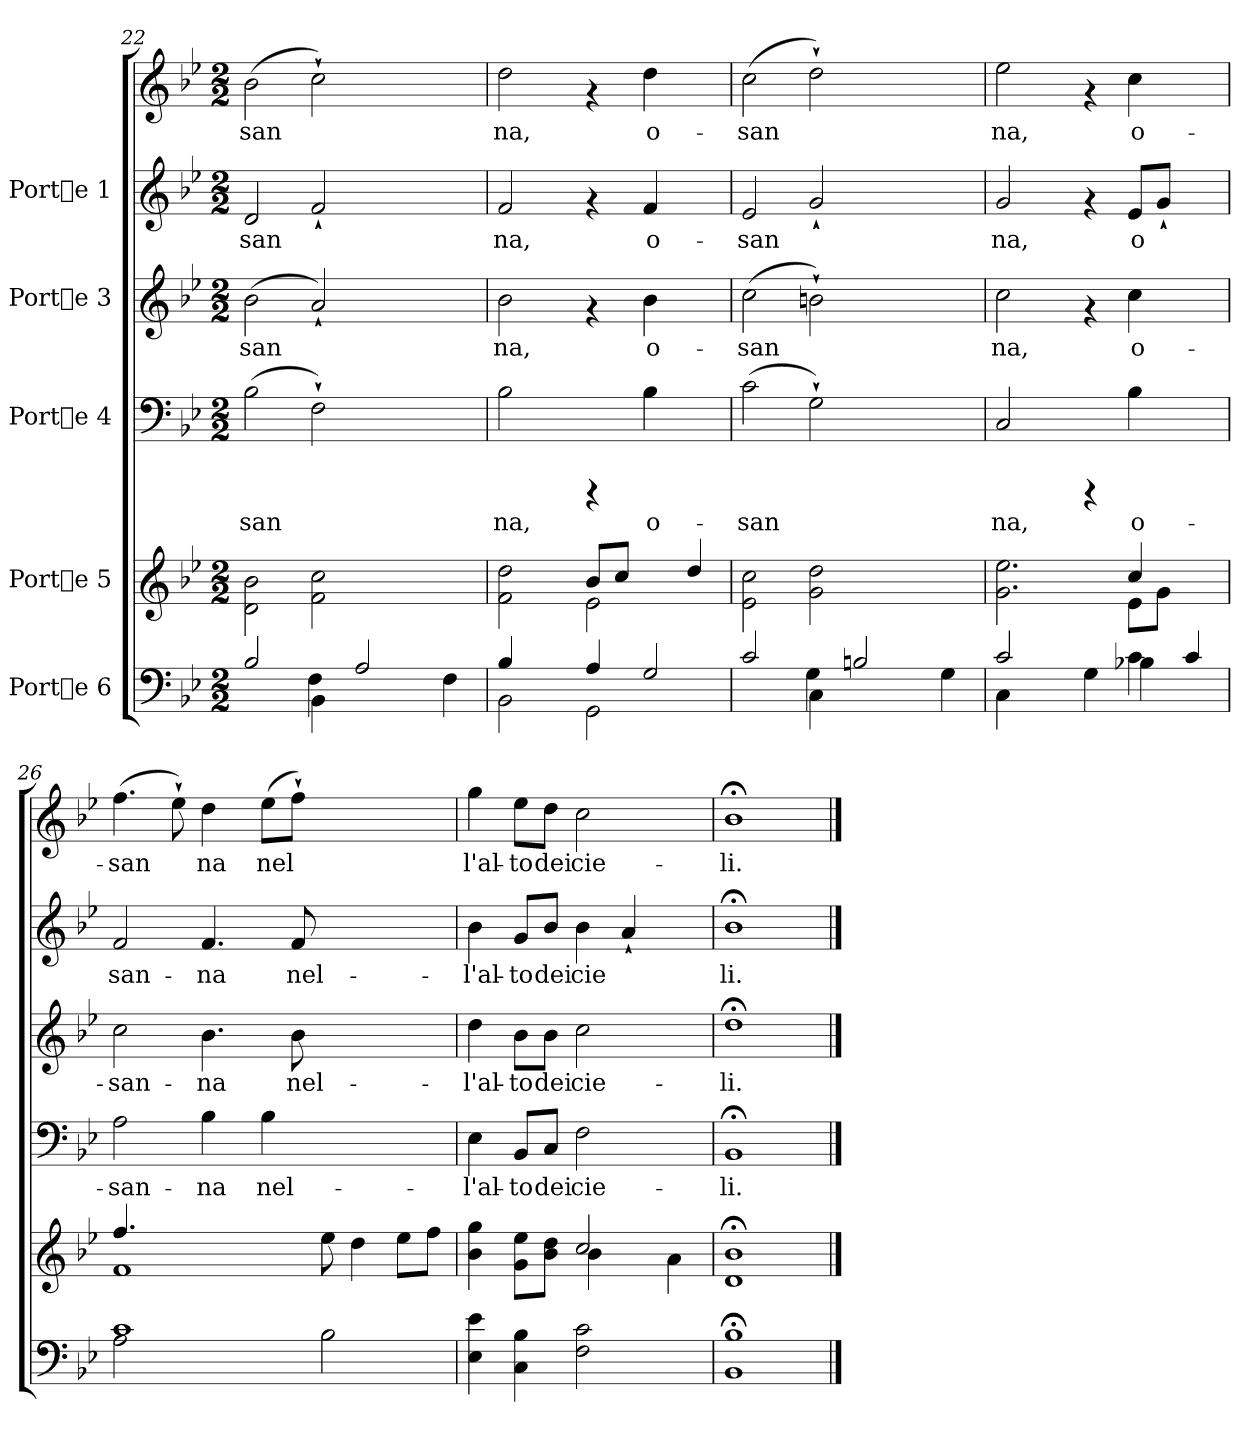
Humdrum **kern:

**kern	**kern	**kern	**text	**kern	**text	**kern	**text	**kern	**text
*part5	*part4	*part3	*part3	*part2	*part2	*part1	*part1	*part1	*part1
*staff6	*staff5	*staff4	*staff4	*staff3	*staff3	*staff2	*staff2	*staff1	*staff1
*I"Porte 6	*I"Porte 5	*I"Porte 4	*	*I"Porte 3	*	*I"Porte 1	*	*	*
!!LO:PB:g=z
*clefF4	*clefG2	*clefF4	*	*clefG2	*	*clefG2	*	*clefG2	*
*k[b-e-]	*k[b-e-]	*k[b-e-]	*	*k[b-e-]	*	*k[b-e-]	*	*k[b-e-]	*
*B-:	*B-:	*B-:	*	*B-:	*	*B-:	*	*B-:	*
*M2/2	*M2/2	*M2/2	*	*M2/2	*	*M2/2	*	*M2/2	*
*MM240	*MM240	*MM240	*	*MM240	*	*MM240	*	*MM240	*
=22	=22	=22	=22	=22	=22	=22	=22	=22	=22
*^	*	*	*	*	*	*	*	*	*
!	!	!	!	!LO:LY:b	!	!LO:LY:b	!	!LO:LY:b	!	!LO:LY:b
2B-/	2ryy	2b-\ 2d\	(>2B-\	-san-	(>2b-\	-san-	2d/	-san-	(>2b-\	-san-
!	!	!	!	!LO:LY:b	!	!LO:LY:b	!	!LO:LY:b	!	!LO:LY:b
4BB-\	4F\	2cc\ 2f\	2F`>\)	--	2a`</)	--	2f`</	--	2cc`>\)	--
2A/	2.ryy	.	.	.	.	.	.	.	.	.
.	.	2ryy	2ryy	.	2ryy	.	2ryy	.	2ryy	.
4F\	.	.	.	.	.	.	.	.	.	.
=23	=23	=23	=23	=23	=23	=23	=23	=23	=23	=23
*	*	*^	*	*	*	*	*	*	*	*
!	!	!	!	!	!LO:LY:b	!	!LO:LY:b	!	!LO:LY:b	!	!LO:LY:b
2BB-\	4B-/	2dd\ 2f\	2ryy	2B-\	-na,	2b-\	-na,	2f/	-na,	2dd\	-na,
.	4ryy	.	.	.	.	.	.	.	.	.	.
4A/	2GG\	2e-\	8b-/L	4rCCC	.	4rf	.	4rf	.	4rf	.
.	.	.	8cc/J	.	.	.	.	.	.	.	.
!	!	!	!	!	!LO:LY:b	!	!LO:LY:b	!	!LO:LY:b	!	!LO:LY:b
2G/	.	.	2ryy	4B-\	o-	4b-\	o-	4f/	o-	4dd\	o-
.	4ryy	4dd/	.	4ryy	.	4ryy	.	4ryy	.	4ryy	.
*	*	*v	*v	*	*	*	*	*	*	*	*
=24	=24	=24	=24	=24	=24	=24	=24	=24	=24	=24
!	!	!	!	!LO:LY:b	!	!LO:LY:b	!	!LO:LY:b	!	!LO:LY:b
2c/	2ryy	2cc\ 2e-\	(>2c\	-san-	(>2cc\	-san-	2e-/	-san-	(>2cc\	-san-
!	!	!	!	!LO:LY:b	!	!LO:LY:b	!	!LO:LY:b	!	!LO:LY:b
4C\	4G\	2dd\ 2g\	2G`>\)	--	2bn`>\)	--	2g`</	--	2dd`>\)	--
2Bn/	2.ryy	.	.	.	.	.	.	.	.	.
.	.	2ryy	2ryy	.	2ryy	.	2ryy	.	2ryy	.
4G\	.	.	.	.	.	.	.	.	.	.
=25	=25	=25	=25	=25	=25	=25	=25	=25	=25	=25
*	*	*^	*	*	*	*	*	*	*	*
!	!	!	!	!	!LO:LY:b	!	!LO:LY:b	!	!LO:LY:b	!	!LO:LY:b
2c/	4C\	2.ee-\ 2.g\	2.ryy	2C/	-na,	2cc\	-na,	2g/	-na,	2ee-\	-na,
.	2ryy	.	.	.	.	.	.	.	.	.	.
4G\	.	.	.	4rCCC	.	4rf	.	4rf	.	4rf	.
!	!	!	!	!	!LO:LY:b	!	!LO:LY:b	!	!LO:LY:b	!	!LO:LY:b
4c\	4B-X\	4cc/	8e-\L	4B-\	o-	4cc\	o-	8e-/L	o-	4cc\	o-
!	!	!	!	!	!	!	!	!	!LO:LY:b	!	!
.	.	.	8g\J	.	.	.	.	8g`</J	--	.	.
4c/	4ryy	4ryy	4ryy	4ryy	.	4ryy	.	4ryy	.	4ryy	.
=26	=26	=26	=26	=26	=26	=26	=26	=26	=26	=26	=26
!	!	!	!	!	!LO:LY:b	!	!LO:LY:b	!	!LO:LY:b	!	!LO:LY:b
1c	2A\	1f	4.ff/	2A\	-san-	2cc\	-san-	2f/	-san-	(>4.ff\	-san-
!	!	!	!	!	!	!	!	!	!	!	!LO:LY:b
.	.	.	1ryy	.	.	.	.	.	.	8ee-`>\)	-
!	!	!	!	!	!LO:LY:b	!	!LO:LY:b	!	!LO:LY:b	!	!LO:LY:b
.	8ryy	.	.	4B-\	-na	4.b-\	-na	4.f/	-na	4dd\	na
.	1ryy	.	.	.	.	.	.	.	.	.	.
!	!	!	!	!	!LO:LY:b	!	!	!	!	!	!LO:LY:b
.	.	.	.	4B-\	nel-	.	.	.	.	(>8ee-\L	nel-
!	!	!	!	!	!	!	!LO:LY:b	!	!LO:LY:b	!	!LO:LY:b
.	.	.	.	.	.	8b-\	nel-	8f/	nel-	8ff`>\J)	--
2B-\	.	8ee-\	.	2ryy	.	2ryy	.	2ryy	.	2ryy	.
.	.	4dd\	.	.	.	.	.	.	.	.	.
.	.	8ee-\L	4ryy	.	.	.	.	.	.	.	.
8ryy	.	8ff\J	.	8ryy	.	8ryy	.	8ryy	.	8ryy	.
*v	*v	*	*	*	*	*	*	*	*	*	*
!!LO:LB:g=z
=27	=27	=27	=27	=27	=27	=27	=27	=27	=27	=27
!	!	!	!	!LO:LY:b	!	!LO:LY:b	!	!LO:LY:b	!	!LO:LY:b
4e-\ 4E-\	4gg\ 4b-\	2ryy	4E-\	-l'al-	4dd\	-l'al-	4b-\	-l'al-	4gg\	-l'al-
!	!	!	!	!LO:LY:b	!	!LO:LY:b	!	!LO:LY:b	!	!LO:LY:b
4B-\ 4C\	8ee-\ 8g\L	.	8BB-/L	-to	8b-\L	-to	8g/L	-to	8ee-\L	-to
!	!	!	!	!LO:LY:b	!	!LO:LY:b	!	!LO:LY:b	!	!LO:LY:b
.	8dd\ 8b-\J	.	8C/J	dei	8b-\J	dei	8b-/J	dei	8dd\J	dei
!	!	!	!	!LO:LY:b	!	!LO:LY:b	!	!LO:LY:b	!	!LO:LY:b
2c\ 2F\	2cc/	4b-\	2F\	cie-	2cc\	cie-	4b-\	cie-	2cc\	cie-
!	!	!	!	!	!	!	!	!LO:LY:b	!	!
.	.	2ryy	.	.	.	.	4a`</	--	.	.
4ryy	4a\	.	4ryy	.	4ryy	.	4ryy	.	4ryy	.
*	*v	*v	*	*	*	*	*	*	*	*
=28	=28	=28	=28	=28	=28	=28	=28	=28	=28
!	!	!	!LO:LY:b	!	!LO:LY:b	!	!LO:LY:b	!	!LO:LY:b
1B-;< 1BB-;<	1b-;< 1d;<	1BB-;<	-li.	1dd;<	-li.	1b-;<	li.	1b-;<	-li.
==	==	==	==	==	==	==	==	==	==
*-	*-	*-	*-	*-	*-	*-	*-	*-	*-
